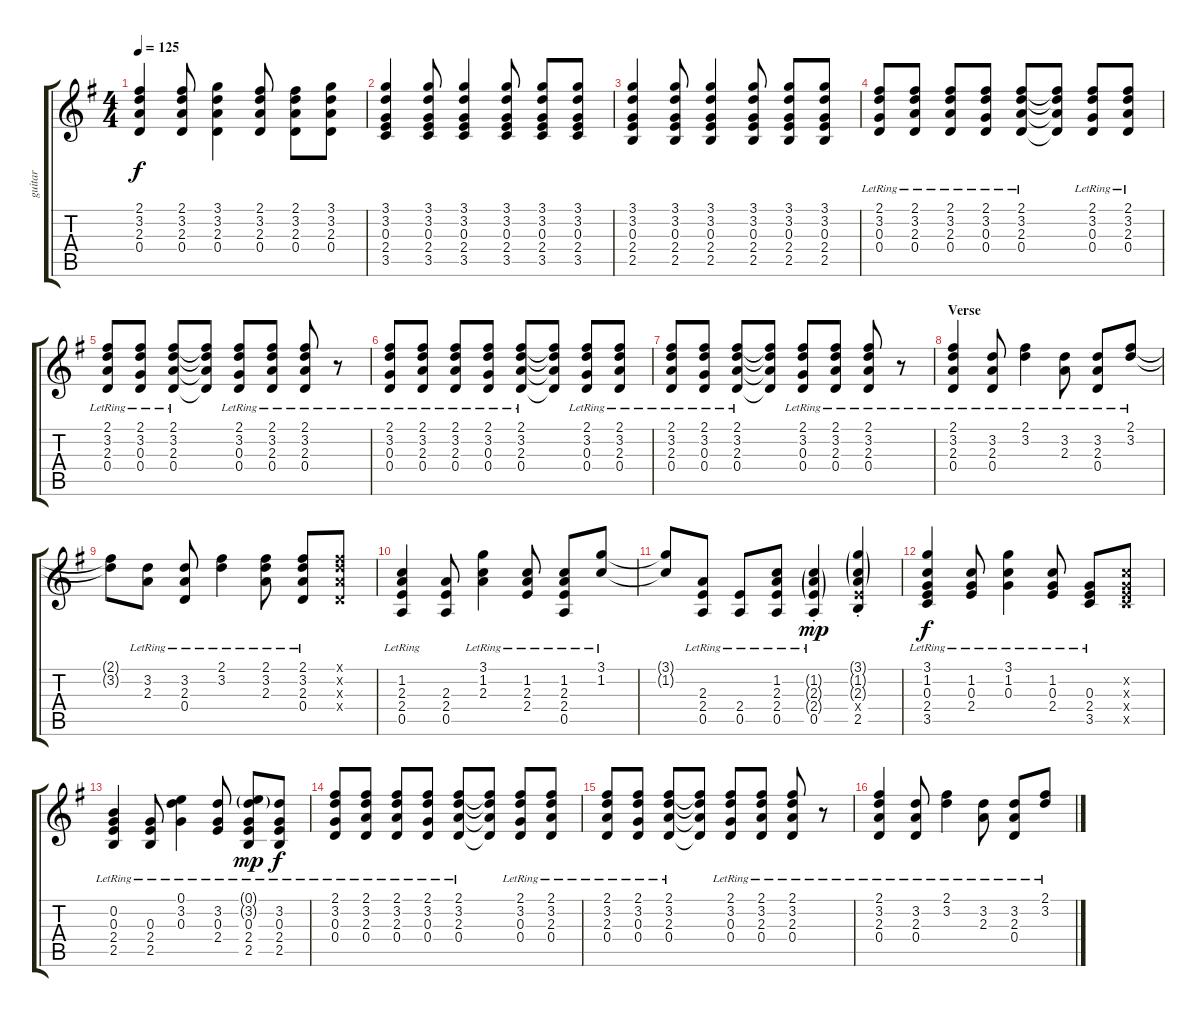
\track ("guitar" "guitar") {instrument acousticguitarsteel}
\staff {score tabs}
\tuning (E4 B3 G3 D3 A2 E2) {hide}
\ts (4 4)
\tempo 125
\clef g2
\ks g
(2.1 3.2 2.3 0.4).4{dy f} (2.1 3.2 2.3 0.4).8 (3.1 3.2 2.3 0.4).4 (2.1 3.2 2.3 0.4).8 (2.1 3.2 2.3 0.4).8 (3.1 3.2 2.3 0.4).8 |
(3.1 3.2 0.3 2.4 3.5).4 (3.1 3.2 0.3 2.4 3.5).8 (3.1 3.2 0.3 2.4 3.5).4 (3.1 3.2 0.3 2.4 3.5).8 (3.1 3.2 0.3 2.4 3.5).8 (3.1 3.2 0.3 2.4 3.5).8 |
(3.1 3.2 0.3 2.4 2.5).4 (3.1 3.2 0.3 2.4 2.5).8 (3.1 3.2 0.3 2.4 2.5).4 (3.1 3.2 0.3 2.4 2.5).8 (3.1 3.2 0.3 2.4 2.5).8 (3.1 3.2 0.3 2.4 2.5).8 |
(2.1{lr} 3.2{lr} 0.3{lr} 0.4{lr}).8 (2.1{lr} 3.2{lr} 2.3{lr} 0.4{lr}).8 (2.1{lr} 3.2{lr} 2.3{lr} 0.4{lr}).8 (2.1{lr} 3.2{lr} 0.3{lr} 0.4{lr}).8 (2.1{lr} 3.2{lr} 2.3{lr} 0.4{lr}).8 (2.1{t} 3.2{t} 2.3{t} 0.4{t}).8 (2.1{lr} 3.2{lr} 0.3{lr} 0.4{lr}).8 (2.1{lr} 3.2{lr} 2.3{lr} 0.4{lr}).8 |
(2.1{lr} 3.2{lr} 2.3{lr} 0.4{lr}).8 (2.1{lr} 3.2{lr} 0.3{lr} 0.4{lr}).8 (2.1{lr} 3.2{lr} 2.3{lr} 0.4{lr}).8 (2.1{t} 3.2{t} 2.3{t} 0.4{t}).8 (2.1{lr} 3.2{lr} 0.3{lr} 0.4{lr}).8 (2.1{lr} 3.2{lr} 2.3{lr} 0.4{lr}).8 (2.1{lr} 3.2{lr} 2.3{lr} 0.4{lr}).8 r.8 |
(2.1{lr} 3.2{lr} 0.3{lr} 0.4{lr}).8 (2.1{lr} 3.2{lr} 2.3{lr} 0.4{lr}).8 (2.1{lr} 3.2{lr} 2.3{lr} 0.4{lr}).8 (2.1{lr} 3.2{lr} 0.3{lr} 0.4{lr}).8 (2.1{lr} 3.2{lr} 2.3{lr} 0.4{lr}).8 (2.1{t} 3.2{t} 2.3{t} 0.4{t}).8 (2.1{lr} 3.2{lr} 0.3{lr} 0.4{lr}).8 (2.1{lr} 3.2{lr} 2.3{lr} 0.4{lr}).8 |
(2.1{lr} 3.2{lr} 2.3{lr} 0.4{lr}).8 (2.1{lr} 3.2{lr} 0.3{lr} 0.4{lr}).8 (2.1{lr} 3.2{lr} 2.3{lr} 0.4{lr}).8 (2.1{t} 3.2{t} 2.3{t} 0.4{t}).8 (2.1{lr} 3.2{lr} 0.3{lr} 0.4{lr}).8 (2.1{lr} 3.2{lr} 2.3{lr} 0.4{lr}).8 (2.1{lr} 3.2{lr} 2.3{lr} 0.4{lr}).8 r.8 |
\section ("" "Verse")
(2.1{lr} 3.2{lr} 2.3{lr} 0.4{lr}).4 (3.2{lr} 2.3{lr} 0.4{lr}).8 (2.1{lr} 3.2{lr}).4 (3.2{lr} 2.3{lr}).8 (3.2{lr} 2.3{lr} 0.4{lr}).8 (2.1{lr} 3.2{lr}).8 |
(2.1{t} 3.2{t}).8 (3.2{lr} 2.3{lr}).8 (3.2{lr} 2.3{lr} 0.4{lr}).8 (2.1{lr} 3.2{lr}).4 (2.1{lr} 3.2{lr} 2.3{lr}).8 (2.1{lr} 3.2{lr} 2.3{lr} 0.4{lr}).8 (2.1{x} 3.2{x} 2.3{x} 0.4{x}).8 |
(1.2{lr} 2.3{lr} 2.4{lr} 0.5{lr}).4 (2.3 2.4 0.5).8 (3.1{lr} 1.2{lr} 2.3{lr}).4 (1.2{lr} 2.3{lr} 2.4{lr}).8 (1.2{lr} 2.3{lr} 2.4{lr} 0.5{lr}).8 (3.1{lr} 1.2{lr}).8 |
(3.1{t} 1.2{t}).8 (2.3{lr} 2.4{lr} 0.5{lr}).8 (2.4{lr} 0.5{lr}).8 (1.2{lr} 2.3{lr} 2.4{lr} 0.5{lr}).8 (1.2{g st lr} 2.3{g st lr} 2.4{g st lr} 0.5{st lr}).4{dy mp} (3.1{g st} 1.2{g st} 2.3{g st} 2.4{st x} 2.5{st}).4 |
(3.1{lr} 1.2{lr} 0.3{lr} 2.4{lr} 3.5{lr}).4{dy f} (1.2{lr} 0.3{lr} 2.4{lr}).8 (3.1{lr} 1.2{lr} 0.3{lr}).4 (1.2{lr} 0.3{lr} 2.4{lr}).8 (0.3{lr} 2.4{lr} 3.5{lr}).8 (1.2{x} 0.3{x} 2.4{x} 3.5{x}).8 |
(0.2{lr} 0.3{lr} 2.4{lr} 2.5{lr}).4 (0.3{lr} 2.4{lr} 2.5{lr}).8 (0.1{lr} 3.2{lr} 0.3{lr}).4 (3.2{lr} 0.3{lr} 2.4{lr}).8 (0.1{g lr} 3.2{g lr} 0.3{lr} 2.4{lr} 2.5{lr}).8{dy mp} (3.2{lr} 0.3{lr} 2.4{lr} 2.5{lr}).8{dy f} |
(2.1{lr} 3.2{lr} 0.3{lr} 0.4{lr}).8 (2.1{lr} 3.2{lr} 2.3{lr} 0.4{lr}).8 (2.1{lr} 3.2{lr} 2.3{lr} 0.4{lr}).8 (2.1{lr} 3.2{lr} 0.3{lr} 0.4{lr}).8 (2.1{lr} 3.2{lr} 2.3{lr} 0.4{lr}).8 (2.1{t} 3.2{t} 2.3{t} 0.4{t}).8 (2.1{lr} 3.2{lr} 0.3{lr} 0.4{lr}).8 (2.1{lr} 3.2{lr} 2.3{lr} 0.4{lr}).8 |
(2.1{lr} 3.2{lr} 2.3{lr} 0.4{lr}).8 (2.1{lr} 3.2{lr} 0.3{lr} 0.4{lr}).8 (2.1{lr} 3.2{lr} 2.3{lr} 0.4{lr}).8 (2.1{t} 3.2{t} 2.3{t} 0.4{t}).8 (2.1{lr} 3.2{lr} 0.3{lr} 0.4{lr}).8 (2.1{lr} 3.2{lr} 2.3{lr} 0.4{lr}).8 (2.1{lr} 3.2{lr} 2.3{lr} 0.4{lr}).8 r.8 |
(2.1{lr} 3.2{lr} 2.3{lr} 0.4{lr}).4 (3.2{lr} 2.3{lr} 0.4{lr}).8 (2.1{lr} 3.2{lr}).4 (3.2{lr} 2.3{lr}).8 (3.2{lr} 2.3{lr} 0.4{lr}).8 (2.1{lr} 3.2{lr}).8
